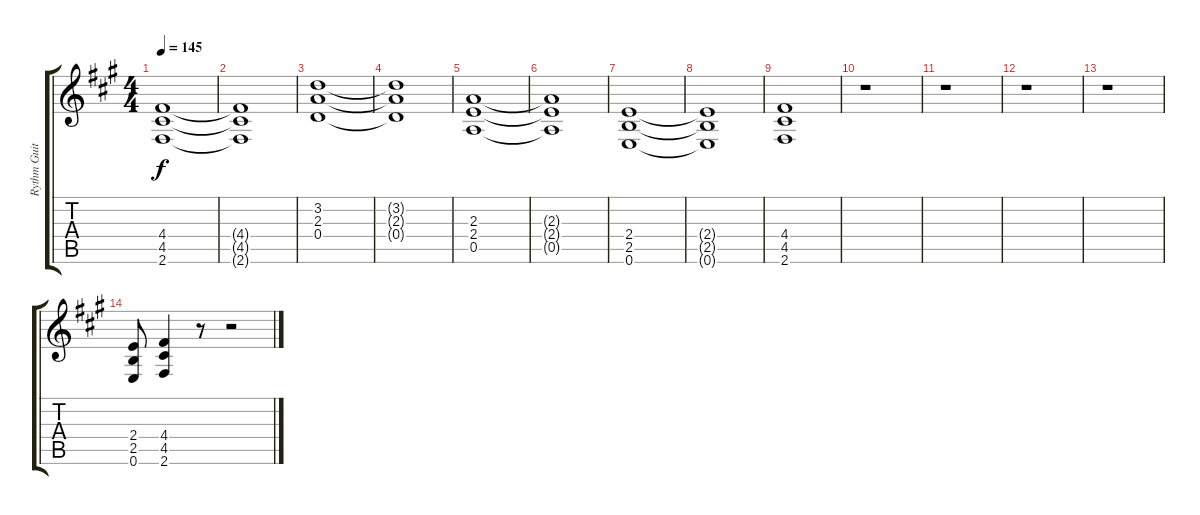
\track ("Rythm Guitar" "Rythm Guit") {instrument distortionguitar}
\staff {score tabs}
\tuning (E4 B3 G3 D3 A2 E2) {hide}
\ts (4 4)
\tempo 145
\clef g2
\ks f#minor
(4.4 4.5 2.6).1{dy f} |
(4.4{t} 4.5{t} 2.6{t}).1 |
(3.2 2.3 0.4).1 |
(3.2{t} 2.3{t} 0.4{t}).1 |
(2.3 2.4 0.5).1 |
(2.3{t} 2.4{t} 0.5{t}).1 |
(2.4 2.5 0.6).1 |
(2.4{t} 2.5{t} 0.6{t}).1 |
(4.4 4.5 2.6).1 |
r.1 |
r.1 |
r.1 |
r.1 |
(2.4 2.5 0.6).8 (4.4 4.5 2.6).4 r.8 r.2
